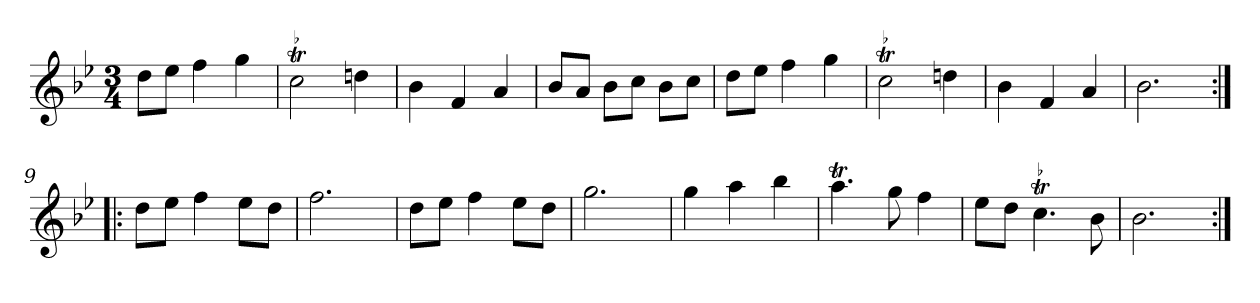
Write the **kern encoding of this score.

**kern
*part1
*staff1
*clefG2
*k[b-e-]
*g:
*M3/4
*MM120
=1
8dd\L
8ee-\J
4ff
4gg
=2
!LO:TR:acc=-
2cct
4ddn
=3
4b-
4f
4a
=4
8b-/L
8a/J
8b-\L
8cc\J
8b-\L
8cc\J
=5
8dd\L
8ee-\J
4ff
4gg
=6
!LO:TR:acc=-
2cct
4ddn
=7
4b-
4f
4a
=8
2.b-
=9:|!|:
8dd\L
8ee-\J
4ff
8ee-\L
8dd\J
=10
2.ff
=11
8dd\L
8ee-\J
4ff
8ee-\L
8dd\J
=12
2.gg
=13
4gg
4aa
4bb-
=14
4.aat
8gg
4ff
=15
8ee-\L
8dd\J
!LO:TR:acc=-
4.cct
8b-
=16
2.b-
=:|!
*-
